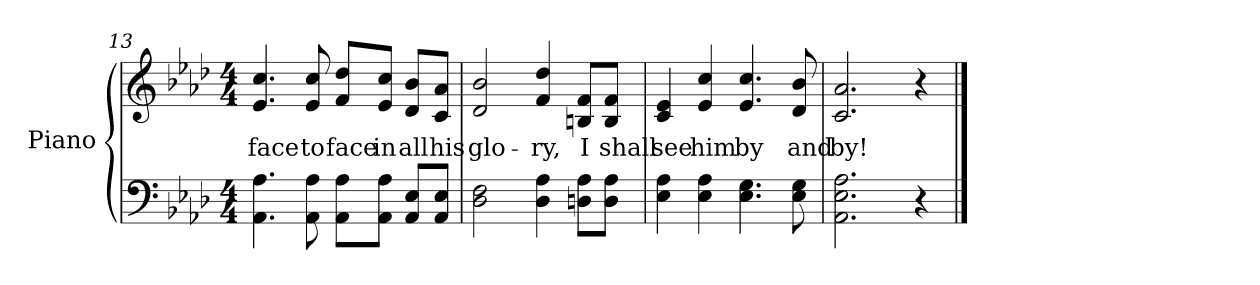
**kern	**kern	**text
*part2	*part1	*part1
*staff2	*staff1	*staff1
*I"Piano	*I"Piano	*
*I'Pno.	*I'Pno.	*
*clefF4	*clefG2	*
*k[b-e-a-d-]	*k[b-e-a-d-]	*
*A-:	*A-:	*
*M4/4	*M4/4	*
=13	=13	=13
!	!	!LO:LY:b:color=#000000
4.AA-i\ 4.A-i	4.e-i/ 4.cci	face
!	!	!LO:LY:b:color=#000000
8AA-i\ 8A-i	8e-i/ 8cci	to
!	!	!LO:LY:b:color=#000000
8AA-i\ 8A-i\L	8fi/ 8dd-i/L	face
!	!	!LO:LY:b:color=#000000
8AA-i\ 8A-i\J	8e-i/ 8cci/J	in
!	!	!LO:LY:b:color=#000000
8AA-i/ 8E-i/L	8d-i/ 8b-i/L	all
!	!	!LO:LY:b:color=#000000
8AA-i/ 8E-i/J	8ci/ 8a-i/J	his
!!LO:LB:g=z
=14	=14	=14
!	!	!LO:LY:b:color=#000000
2D-i\ 2Fi	2d-i/ 2b-i	glo-
!	!	!LO:LY:b:color=#000000
4D-i\ 4A-i	4fi/ 4dd-i	-ry,
!	!	!LO:LY:b:color=#000000
8Dni\ 8A-i\L	8Bni/ 8fi/L	I
!	!	!LO:LY:b:color=#000000
8Di\ 8A-i\J	8Bi/ 8fi/J	shall
=15	=15	=15
!	!	!LO:LY:b:color=#000000
4E-i\ 4A-i	4ci/ 4e-i	see
!	!	!LO:LY:b:color=#000000
4E-i\ 4A-i	4e-i/ 4cci	him
!	!	!LO:LY:b:color=#000000
4.E-i\ 4.Gi	4.e-i/ 4.cci	by
!	!	!LO:LY:b:color=#000000
8E-i\ 8Gi	8d-i/ 8b-i	and
=16	=16	=16
!	!	!LO:LY:b:color=#000000
2.AA-i\ 2.E-i 2.A-i	2.ci/ 2.a-i	by!
4r	4r	.
==	==	==
*-	*-	*-
